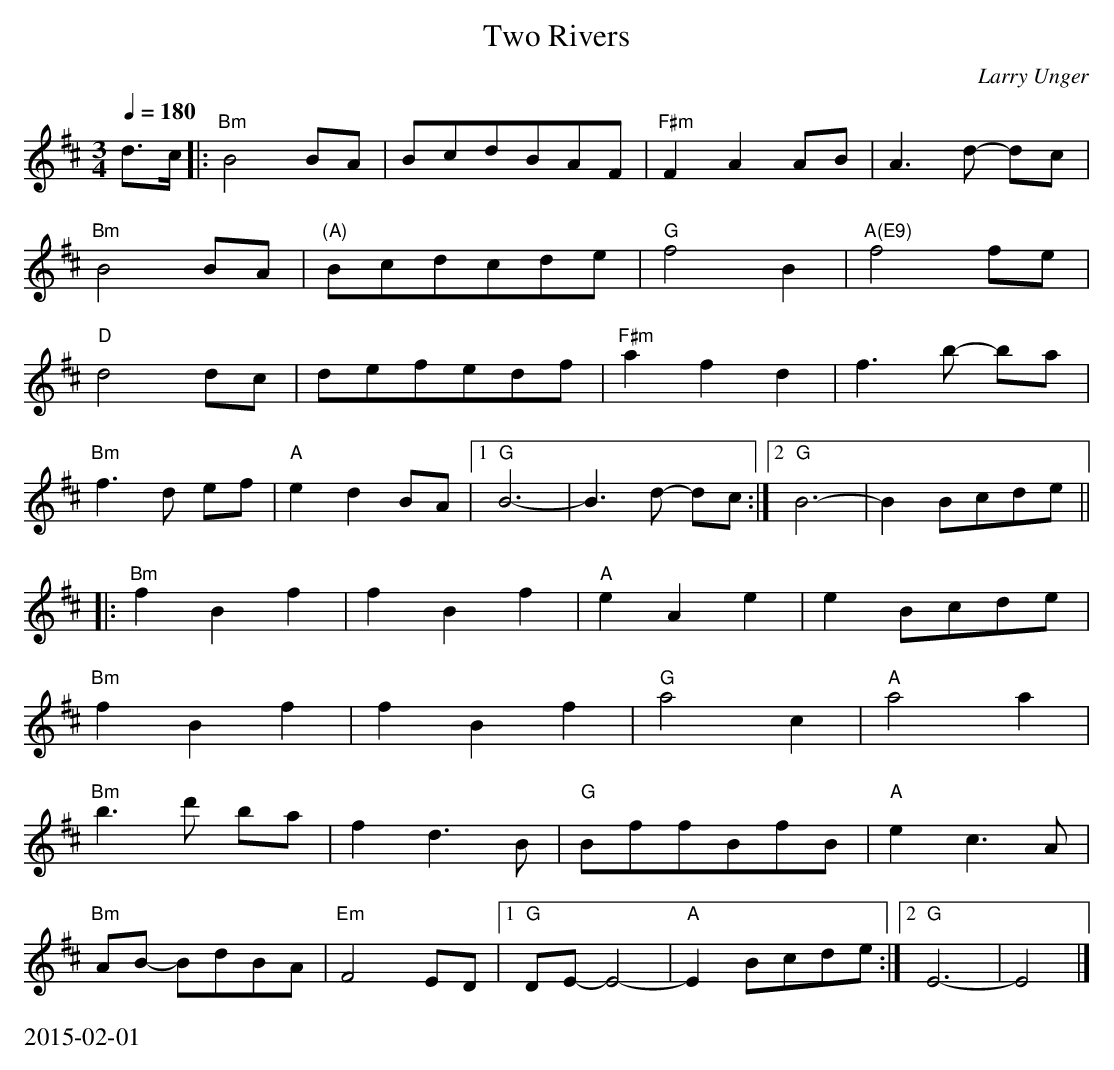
X:1
T: Two Rivers
C: Larry Unger
M: 3/4
L: 1/8
K: G Lydian
Q: 1/4=180
d>c|:\
"Bm"B4BA|BcdBAF|"F#m"F2A2AB|A3d- dc|
"Bm"B4BA|"(A)"Bcdcde|"G"f4B2|"A(E9)"f4fe|
"D"d4dc|defedf|"F#m"a2f2d2|f3b- ba|
"Bm"f3d ef|"A"e2d2BA|1"G"B6-|B3d- dc:|2"G"B6-|B2Bcde||
|:"Bm"f2B2f2|f2B2f2|"A"e2A2e2|e2Bcde|
"Bm"f2B2f2|f2B2f2|"G"a4c2|"A"a4a2|
"Bm"b3d' ba|f2d3B|"G"BffBfB|"A"e2c3A|
"Bm"AB- BdBA|"Em"F4ED|1"G"DE-E4-|"A"E2Bcde:|2"G"E6-|E4|]
